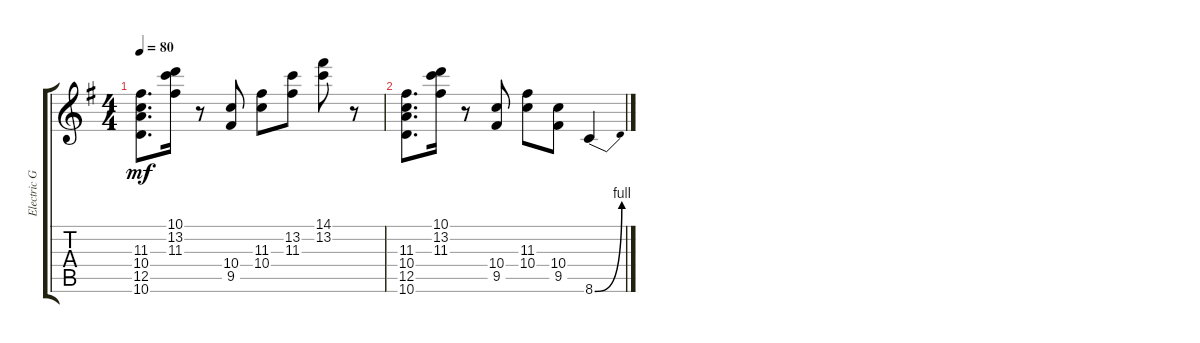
\track ("Electric Guitar" "Electric G") {instrument electricguitarclean}
\staff {score tabs}
\tuning (E4 B3 G3 D3 A2 E2) {hide}
\ts (4 4)
\tempo 80
\clef g2
\ks g
(11.3 10.4 12.5 10.6).8{d dy mf instrument electricguitarclean} (10.1 13.2 11.3).16 r.8 (10.4 9.5).8 (11.3 10.4).8 (13.2 11.3).8 (14.1 13.2).8 r.8 |
(11.3 10.4 12.5 10.6).8{d} (10.1 13.2 11.3).16 r.8 (10.4 9.5).8 (11.3 10.4).8 (10.4 9.5).8 8.6{be (bend 0 0 60 4)}.4
